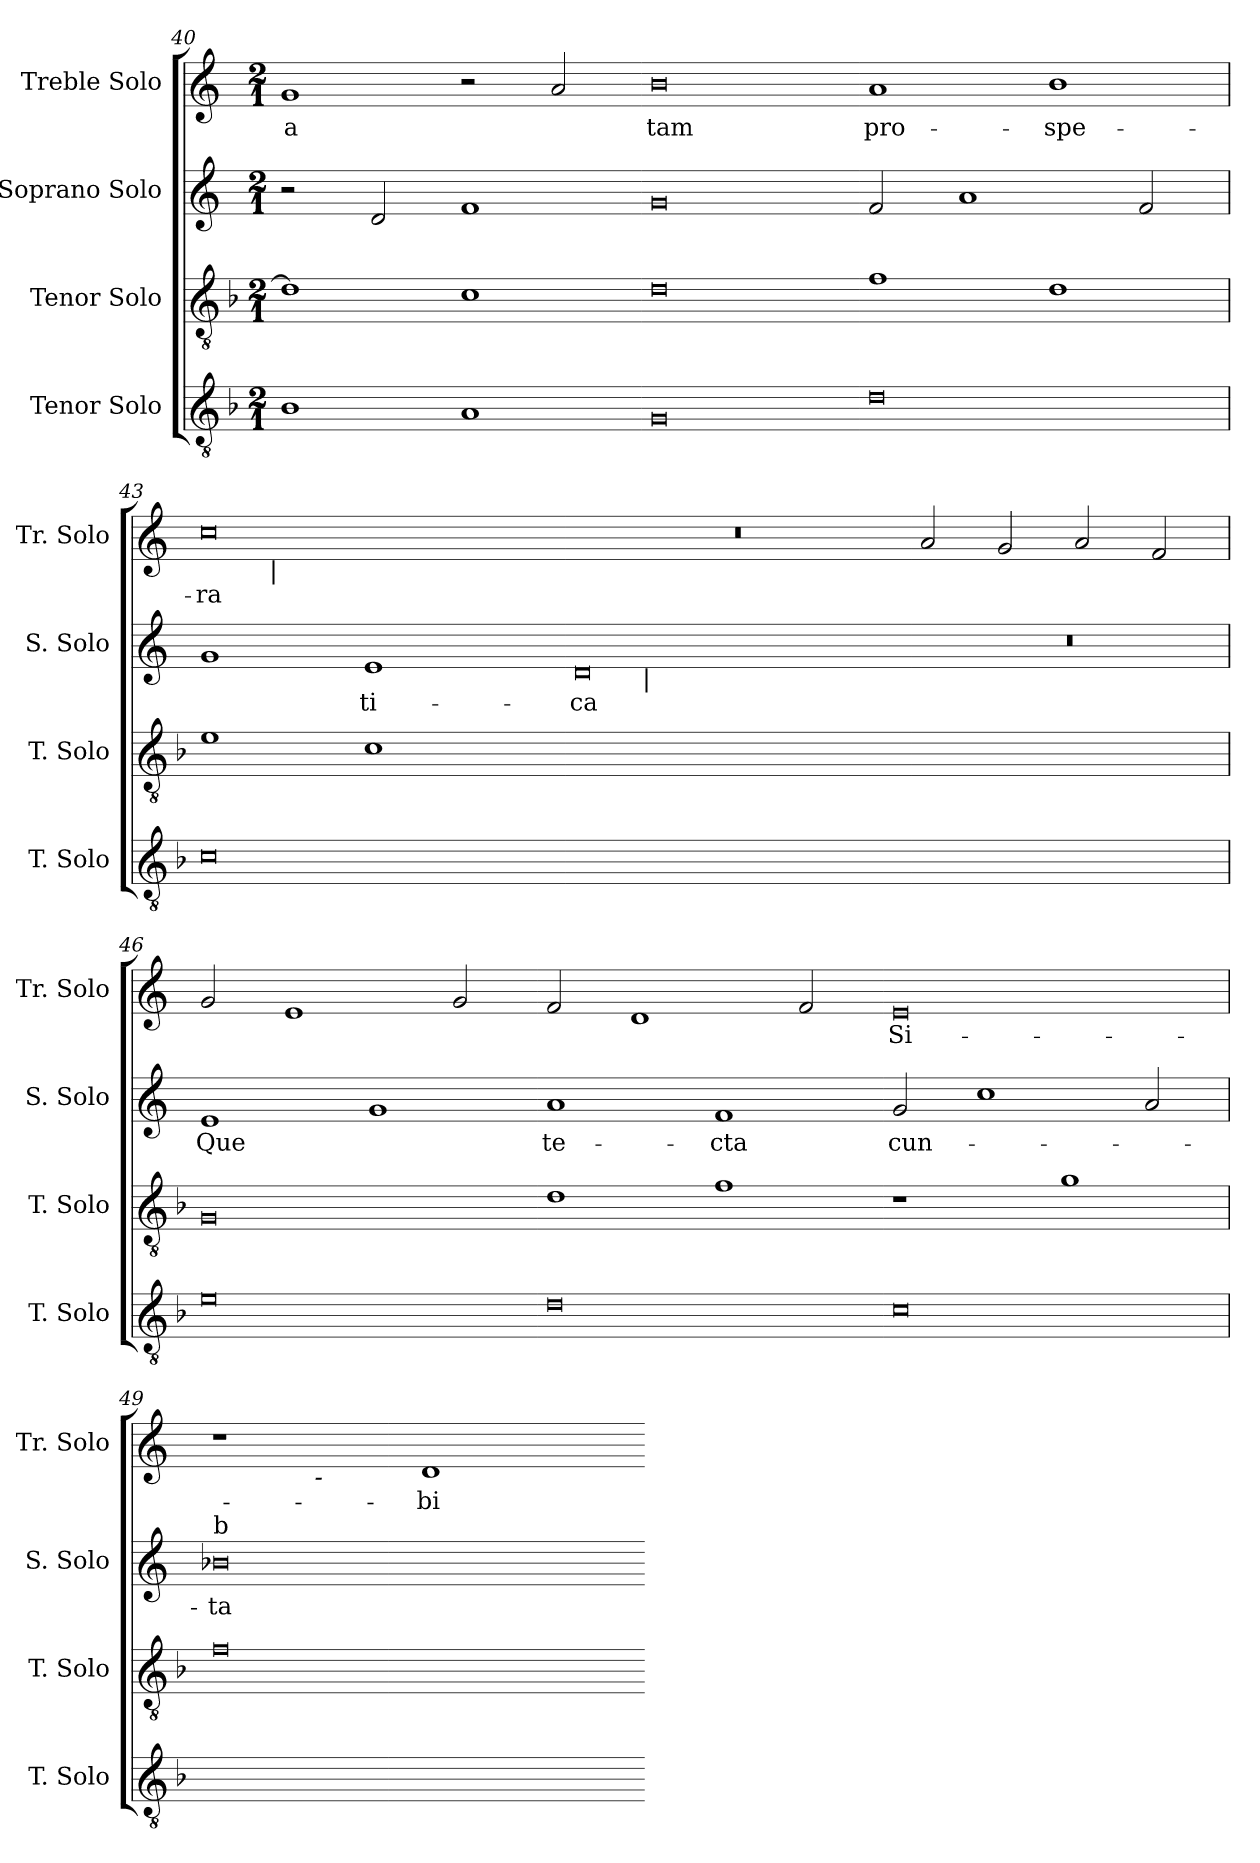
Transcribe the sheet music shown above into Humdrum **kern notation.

**kern	**kern	**kern	**text	**kern	**text
*part4	*part3	*part2	*part2	*part1	*part1
*staff4	*staff3	*staff2	*staff2	*staff1	*staff1
*I"Tenor Solo	*I"Tenor Solo	*I"Soprano Solo	*	*I"Treble Solo	*
*I'T. Solo	*I'T. Solo	*I'S. Solo	*	*I'Tr. Solo	*
*clefGv2	*clefGv2	*clefG2	*	*clefG2	*
*ITrd7c12	*ITrd7c12	*	*	*	*
*k[b-]	*k[b-]	*k[]	*	*k[]	*
*F:	*F:	*C:	*	*C:	*
*M2/1	*M2/1	*M2/1	*	*M2/1	*
=40	=40	=40	=40	=40	=40
!	!	!	!	!	!LO:LY:b:color=#000000
1BB-i	1Di]	2r	.	1gi	-a
.	.	2di/	.	.	.
1AAi	1Ci	1fi	.	2r	.
.	.	.	.	2ai/	.
=41-	=41-	=41-	=41-	=41-	=41-
!	!	!	!	!	!LO:LY:b:color=#000000
0GGi	0Di	0gi	.	0bi	tam
=42-	=42-	=42-	=42-	=42-	=42-
!	!	!	!	!	!LO:LY:b:color=#000000
0Di	1Fi	2fi/	.	1ai	pro-
.	.	1ai	.	.	.
!	!	!	!	!	!LO:LY:b:color=#000000
.	1Di	.	.	1bi	-spe-
.	.	2fi/	.	.	.
!!LO:LB:g=z
=43	=43	=43	=43	=43	=43
!	!	!	!	!LO:TX:b:i:t=-	!
!	!	!	!	!	!LO:LY:b:color=#000000
*	*	*	*	*^	*
0Ci	1Ei	1gi	.	0cci	4ryy	-ra
.	.	.	.	.	32ryy	.
.	.	.	.	.	256ryy	.
!	!	!	!	!	!LO:TX:b:i:t=|	!
.	.	.	.	.	1ryy	.
!	!	!	!LO:LY:b:color=#000000	!	!	!
.	1Ci	1ei	-ti-	.	.	.
.	.	.	.	.	2ryy	.
.	.	.	.	.	8ryy	.
.	.	.	.	.	16ryy	.
.	.	.	.	.	64..ryy	.
*	*	*	*	*v	*v	*
=44-	=44-	=44-	=44-	=44-	=44-
*	*	*	*	*^	*
!	!	!	!LO:LY:b:color=#000000	!LO:N:vis=1	!	!
*	*	*^	*	*v	*v	*
[>0Fiyy	[<0FFiyy	0di	4ryy	-ca	0r	.
.	.	.	64ryy	.	.	.
.	.	.	128ryy	.	.	.
.	.	.	1024ryy	.	.	.
!	!	!	!LO:TX:b:i:t=|	!	!	!
.	.	.	1ryy	.	.	.
.	.	.	2ryy	.	.	.
.	.	.	8ryy	.	.	.
.	.	.	16ryy	.	.	.
.	.	.	32ryy	.	.	.
.	.	.	256..ryy	.	.	.
=45-	=45-	=45-	=45-	=45-	=45-	=45-
!	!	!LO:N:vis=1	!	!	!	!
*	*	*v	*v	*	*	*
0Fiyy]	0FFiyy]	0r	.	2ai/	.
.	.	.	.	2gi/	.
.	.	.	.	2ai/	.
.	.	.	.	2fi/	.
=46	=46	=46	=46	=46	=46
!	!	!	!LO:LY:b:color=#000000	!	!
0Ei	0GGi	1ei	Que	2gi/	.
.	.	.	.	1ei	.
.	.	1gi	.	.	.
.	.	.	.	2gi/	.
=47-	=47-	=47-	=47-	=47-	=47-
!	!	!	!LO:LY:b:color=#000000	!	!
0Di	1Di	1ai	te-	2fi/	.
.	.	.	.	1di	.
!	!	!	!LO:LY:b:color=#000000	!	!
.	1Fi	1fi	-cta	.	.
.	.	.	.	2fi/	.
=48-	=48-	=48-	=48-	=48-	=48-
!	!	!	!LO:LY:b:color=#000000	!	!
!	!	!	!	!	!LO:LY:b:color=#000000
0Ci	1r	2gi/	cun-	0ei	Si-
.	.	1cci	.	.	.
.	1Gi	.	.	.	.
.	.	2ai/	.	.	.
!!LO:PB:g=z
=49	=49	=49	=49	=49	=49
!	!	!LO:TX:a:t=b	!	!	!
!	!	!	!LO:LY:b:color=#000000	!	!
*	*	*	*	*^	*
[>0Diyy	0Fi	0b-i	-ta	1r	4ryy	.
.	.	.	.	.	16ryy	.
.	.	.	.	.	64..ryy	.
!	!	!	!	!	!LO:TX:b:i:t=-	!
.	.	.	.	.	1ryy	.
!	!	!	!	!	!	!LO:LY:b:color=#000000
.	.	.	.	1di	.	-bi
.	.	.	.	.	2ryy	.
.	.	.	.	.	8ryy	.
.	.	.	.	.	32ryy	.
.	.	.	.	.	256ryy	.
*	*	*	*	*v	*v	*
=-	=-	=-	=-	=-	=-
*-	*-	*-	*-	*-	*-
